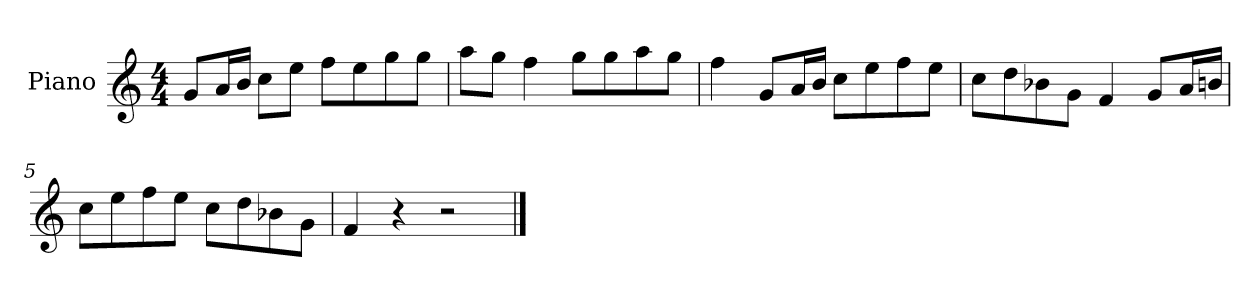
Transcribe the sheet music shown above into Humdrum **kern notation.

**kern
*part1
*staff1
*I"Piano
*I'P-no
*clefG2
*k[]
*M4/4
*MM90
=1
8g/L
16a/L
16b/JJ
8cc\L
8ee\J
8ff\L
8ee\
8gg\
8gg\J
=2
8aa\L
8gg\J
4ff\
8gg\L
8gg\
8aa\
8gg\J
=3
4ff\
8g/L
16a/L
16b/JJ
8cc\L
8ee\
8ff\
8ee\J
=4
8cc\L
8dd\
8b-X\
8g\J
4f/
8g/L
16a/L
16bn/JJ
!!LO:LB:g=z
=5
8cc\L
8ee\
8ff\
8ee\J
8cc\L
8dd\
8b-X\
8g\J
=6
4f/
4r
2r
==
*-
